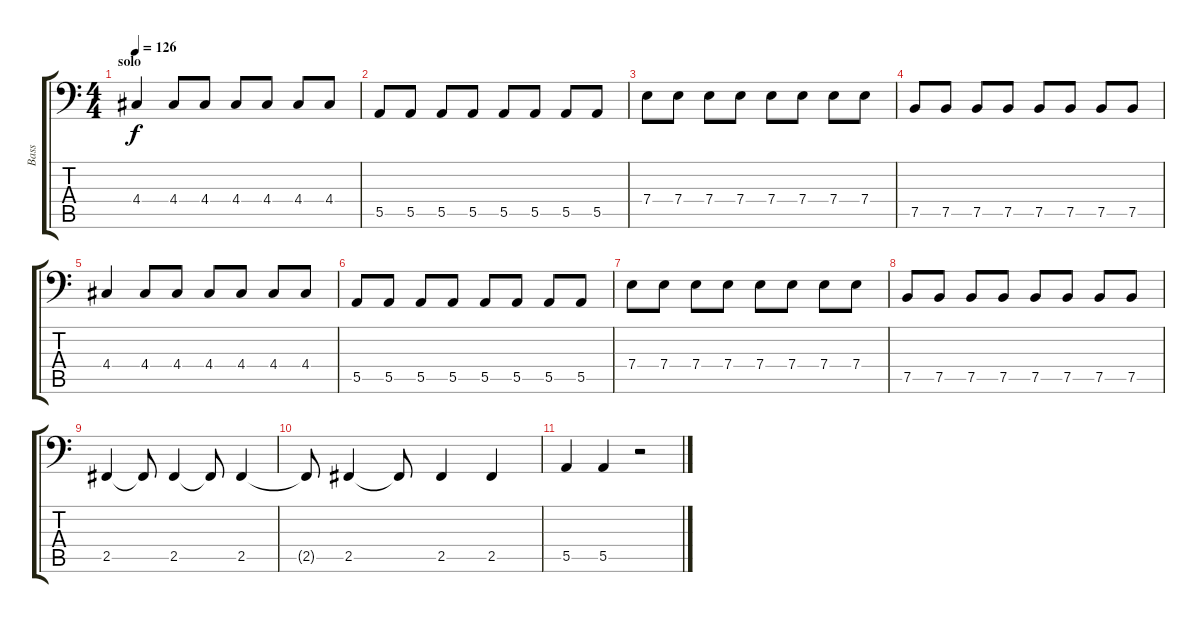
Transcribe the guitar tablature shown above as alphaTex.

\track ("Bass" "Bass") {instrument electricbassfinger}
\staff {score tabs}
\tuning (C3 G2 D2 A1 E1 B0) {hide}
\ts (4 4)
\section ("" "solo")
\tempo 126
\clef f4
\ks c
4.4.4{dy f instrument electricbassfinger} 4.4.8 4.4.8 4.4.8 4.4.8 4.4.8 4.4.8 |
5.5.8 5.5.8 5.5.8 5.5.8 5.5.8 5.5.8 5.5.8 5.5.8 |
7.4.8 7.4.8 7.4.8 7.4.8 7.4.8 7.4.8 7.4.8 7.4.8 |
7.5.8 7.5.8 7.5.8 7.5.8 7.5.8 7.5.8 7.5.8 7.5.8 |
4.4.4 4.4.8 4.4.8 4.4.8 4.4.8 4.4.8 4.4.8 |
5.5.8 5.5.8 5.5.8 5.5.8 5.5.8 5.5.8 5.5.8 5.5.8 |
7.4.8 7.4.8 7.4.8 7.4.8 7.4.8 7.4.8 7.4.8 7.4.8 |
7.5.8 7.5.8 7.5.8 7.5.8 7.5.8 7.5.8 7.5.8 7.5.8 |
2.5.4 2.5{t}.8 2.5.4 2.5{t}.8 2.5.4 |
2.5{t}.8 2.5.4 2.5{t}.8 2.5.4 2.5.4 |
5.5.4 5.5.4 r.2
